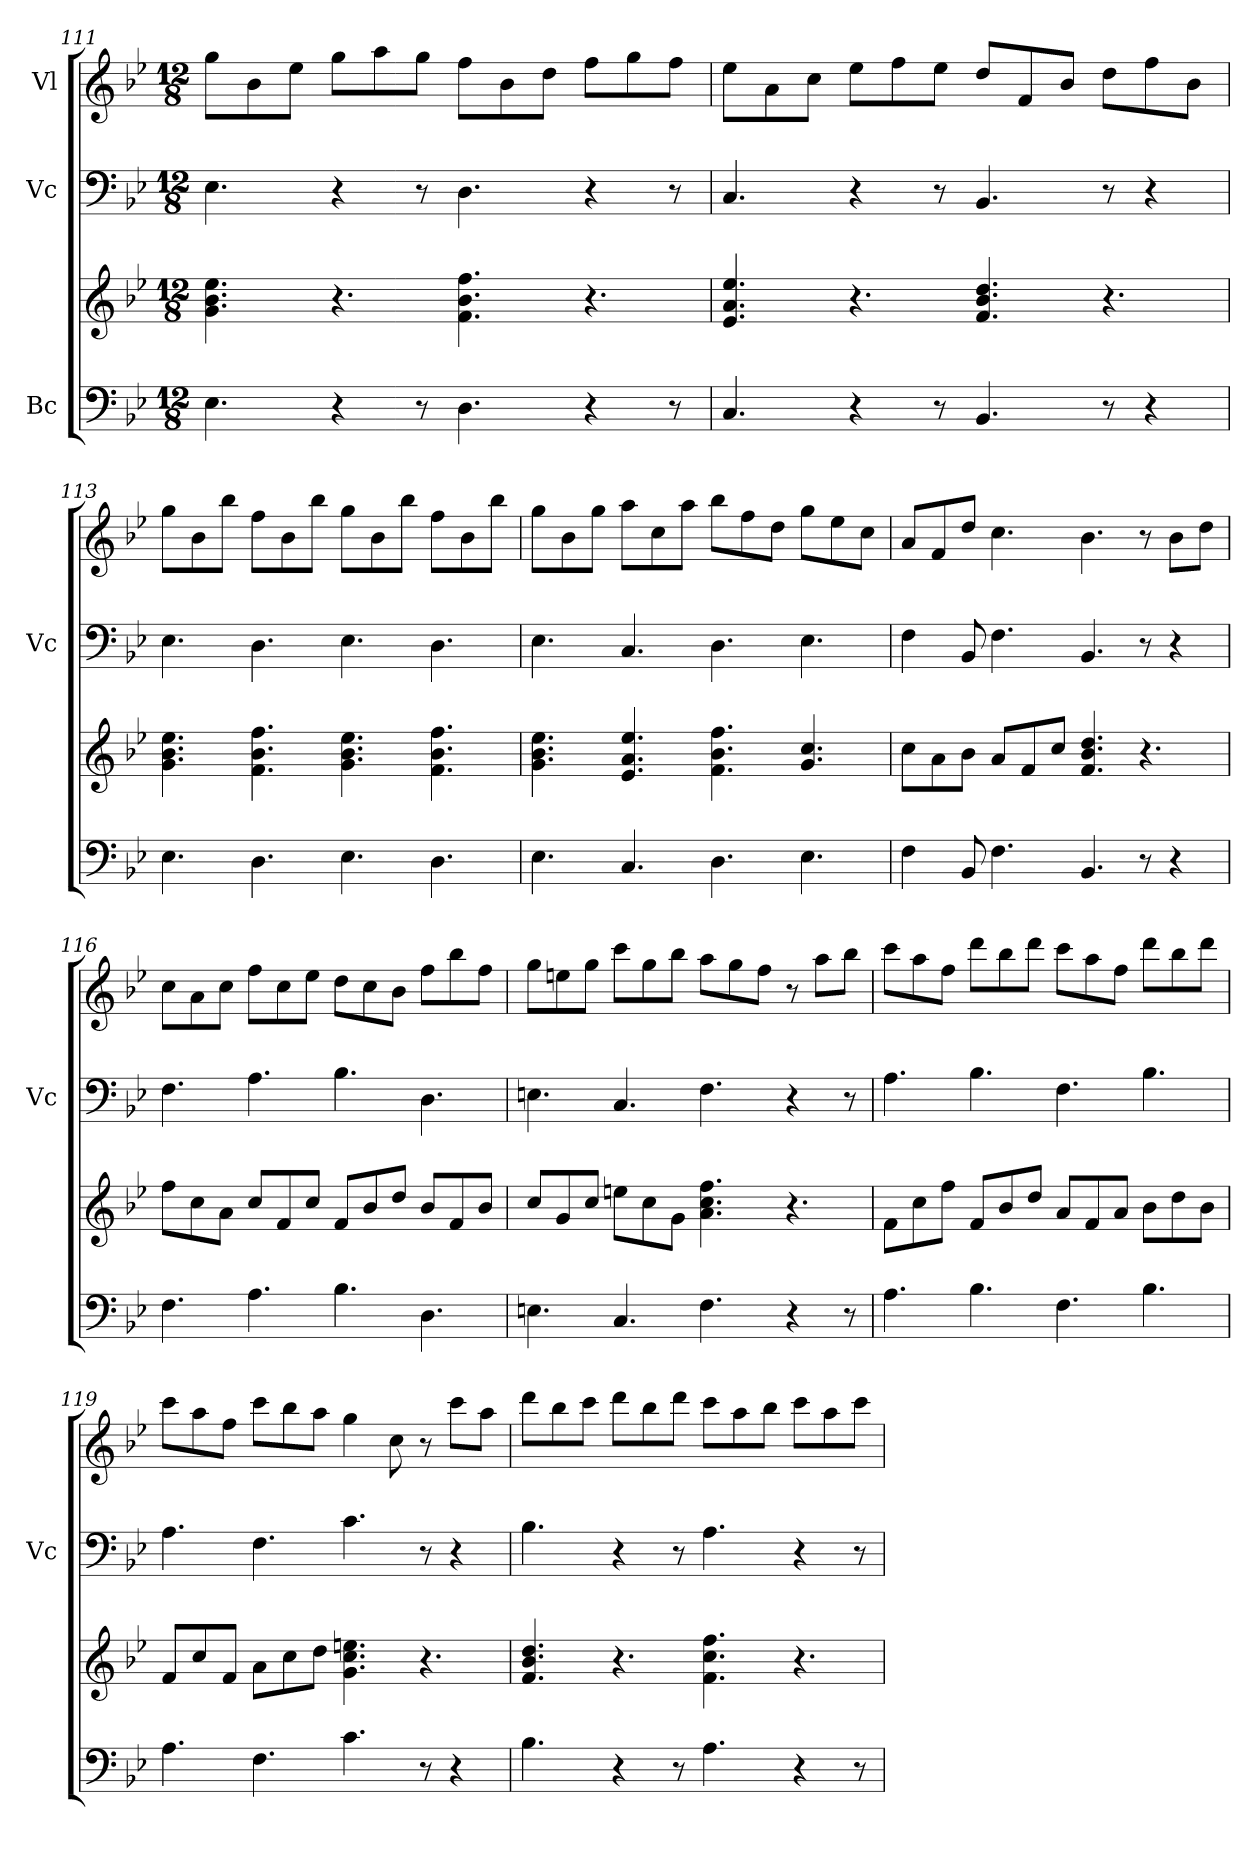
**kern	**kern	**kern	**kern
*part3	*part3	*part2	*part1
*staff4	*staff3	*staff2	*staff1
*I"Bc	*	*I"Vc	*I"Vl
*	*	*I'Vc	*
*clefF4	*clefG2	*clefF4	*clefG2
*k[b-e-]	*k[b-e-]	*k[b-e-]	*k[b-e-]
*M12/8	*M12/8	*M12/8	*M12/8
=111	=111	=111	=111
4.E-\	4.g\ 4.b-\ 4.ee-\	4.E-\	8gg\L
.	.	.	8b-\
.	.	.	8ee-\J
4r	4.r	4r	8gg\L
.	.	.	8aa\
8r	.	8r	8gg\J
4.D\	4.f\ 4.b-\ 4.ff\	4.D\	8ff\L
.	.	.	8b-\
.	.	.	8dd\J
4r	4.r	4r	8ff\L
.	.	.	8gg\
8r	.	8r	8ff\J
=112	=112	=112	=112
4.C/	4.e-/ 4.a/ 4.ee-/	4.C/	8ee-\L
.	.	.	8a\
.	.	.	8cc\J
4r	4.r	4r	8ee-\L
.	.	.	8ff\
8r	.	8r	8ee-\J
4.BB-/	4.f/ 4.b-/ 4.dd/	4.BB-/	8dd/L
.	.	.	8f/
.	.	.	8b-/J
8r	4.r	8r	8dd\L
4r	.	4r	8ff\
.	.	.	8b-\J
=113	=113	=113	=113
4.E-\	4.g\ 4.b-\ 4.ee-\	4.E-\	8gg\L
.	.	.	8b-\
.	.	.	8bb-\J
4.D\	4.f\ 4.b-\ 4.ff\	4.D\	8ff\L
.	.	.	8b-\
.	.	.	8bb-\J
4.E-\	4.g\ 4.b-\ 4.ee-\	4.E-\	8gg\L
.	.	.	8b-\
.	.	.	8bb-\J
4.D\	4.f\ 4.b-\ 4.ff\	4.D\	8ff\L
.	.	.	8b-\
.	.	.	8bb-\J
!!LO:LB:g=z
=114	=114	=114	=114
4.E-\	4.g\ 4.b-\ 4.ee-\	4.E-\	8gg\L
.	.	.	8b-\
.	.	.	8gg\J
4.C/	4.e-/ 4.a/ 4.ee-/	4.C/	8aa\L
.	.	.	8cc\
.	.	.	8aa\J
4.D\	4.f\ 4.b-\ 4.ff\	4.D\	8bb-\L
.	.	.	8ff\
.	.	.	8dd\J
4.E-\	4.g/ 4.cc/	4.E-\	8gg\L
.	.	.	8ee-\
.	.	.	8cc\J
=115	=115	=115	=115
4F\	8cc\L	4F\	8a/L
.	8a\	.	8f/
8BB-/	8b-\J	8BB-/	8dd/J
4.F\	8a/L	4.F\	4.cc\
.	8f/	.	.
.	8cc/J	.	.
4.BB-/	4.f/ 4.b-/ 4.dd/	4.BB-/	4.b-\
8r	4.r	8r	8r
4r	.	4r	8b-\L
.	.	.	8dd\J
=116	=116	=116	=116
4.F\	8ff\L	4.F\	8cc\L
.	8cc\	.	8a\
.	8a\J	.	8cc\J
4.A\	8cc/L	4.A\	8ff\L
.	8f/	.	8cc\
.	8cc/J	.	8ee-\J
4.B-\	8f/L	4.B-\	8dd\L
.	8b-/	.	8cc\
.	8dd/J	.	8b-\J
4.D\	8b-/L	4.D\	8ff\L
.	8f/	.	8bb-\
.	8b-/J	.	8ff\J
=117	=117	=117	=117
4.En\	8cc/L	4.En\	8gg\L
.	8g/	.	8een\
.	8cc/J	.	8gg\J
4.C/	8een\L	4.C/	8ccc\L
.	8cc\	.	8gg\
.	8g\J	.	8bb-\J
4.F\	4.a\ 4.cc\ 4.ff\	4.F\	8aa\L
.	.	.	8gg\
.	.	.	8ff\J
4r	4.r	4r	8r
.	.	.	8aa\L
8r	.	8r	8bb-\J
!!LO:LB:g=z
=118	=118	=118	=118
4.A\	8f\L	4.A\	8ccc\L
.	8cc\	.	8aa\
.	8ff\J	.	8ff\J
4.B-\	8f/L	4.B-\	8ddd\L
.	8b-/	.	8bb-\
.	8dd/J	.	8ddd\J
4.F\	8a/L	4.F\	8ccc\L
.	8f/	.	8aa\
.	8a/J	.	8ff\J
4.B-\	8b-\L	4.B-\	8ddd\L
.	8dd\	.	8bb-\
.	8b-\J	.	8ddd\J
=119	=119	=119	=119
4.A\	8f/L	4.A\	8ccc\L
.	8cc/	.	8aa\
.	8f/J	.	8ff\J
4.F\	8a\L	4.F\	8ccc\L
.	8cc\	.	8bb-\
.	8dd\J	.	8aa\J
4.c\	4.g\ 4.cc\ 4.een\	4.c\	4gg\
.	.	.	8cc\
8r	4.r	8r	8r
4r	.	4r	8ccc\L
.	.	.	8aa\J
=120	=120	=120	=120
4.B-\	4.f/ 4.b-/ 4.dd/	4.B-\	8ddd\L
.	.	.	8bb-\
.	.	.	8ccc\J
4r	4.r	4r	8ddd\L
.	.	.	8bb-\
8r	.	8r	8ddd\J
4.A\	4.f\ 4.cc\ 4.ff\	4.A\	8ccc\L
.	.	.	8aa\
.	.	.	8bb-\J
4r	4.r	4r	8ccc\L
.	.	.	8aa\
8r	.	8r	8ccc\J
=	=	=	=
*-	*-	*-	*-
